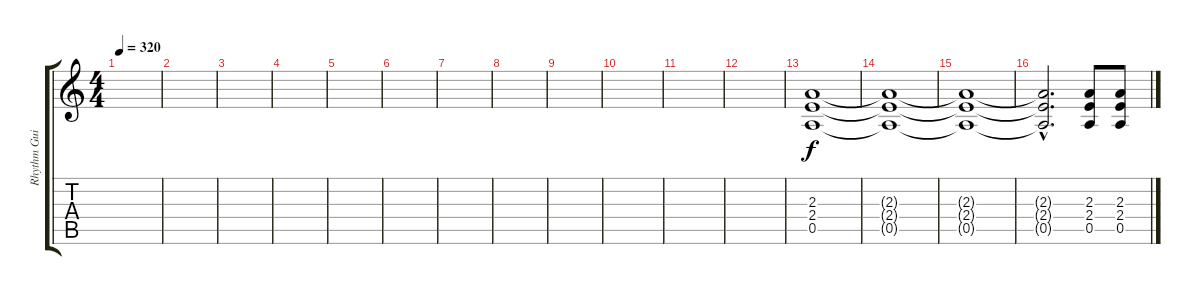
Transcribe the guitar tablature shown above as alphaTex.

\track ("Rhythm Guitar" "Rhythm Gui") {instrument distortionguitar}
\staff {score tabs}
\tuning (E4 B3 G3 D3 A2 E2) {hide}
\ts (4 4)
\tempo 320
\clef g2
\ks c
|
|
|
|
|
|
|
|
|
|
|
|
(2.3 2.4 0.5).1 |
(2.3{t} 2.4{t} 0.5{t}).1 |
(2.3{t} 2.4{t} 0.5{t}).1 |
(2.3{hac t} 2.4{hac t} 0.5{hac t}).2{d} (2.3 2.4 0.5).8 (2.3 2.4 0.5).8
